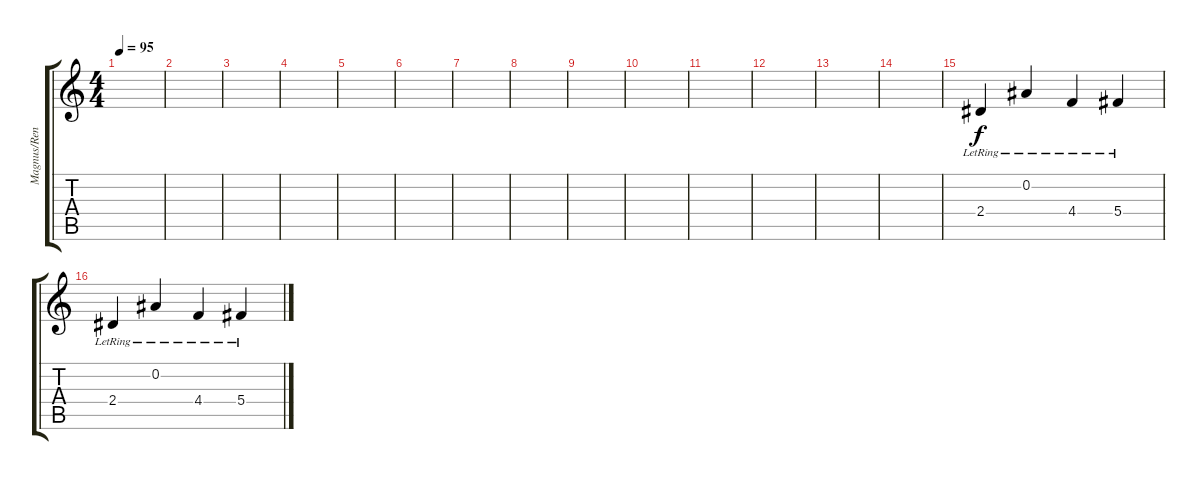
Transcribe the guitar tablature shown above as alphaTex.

\track ("Magnus/Renato Clean" "Magnus/Ren") {instrument acousticguitarsteel}
\staff {score tabs}
\tuning (Eb4 Bb3 Gb3 Db3 Ab2 Eb2) {hide}
\ts (4 4)
\tempo 95
\clef g2
\ks c
|
|
|
|
|
|
|
|
|
|
|
|
|
|
2.4{lr}.4 0.2{lr}.4 4.4{lr}.4 5.4{lr}.4 |
2.4{lr}.4 0.2{lr}.4 4.4{lr}.4 5.4{lr}.4
